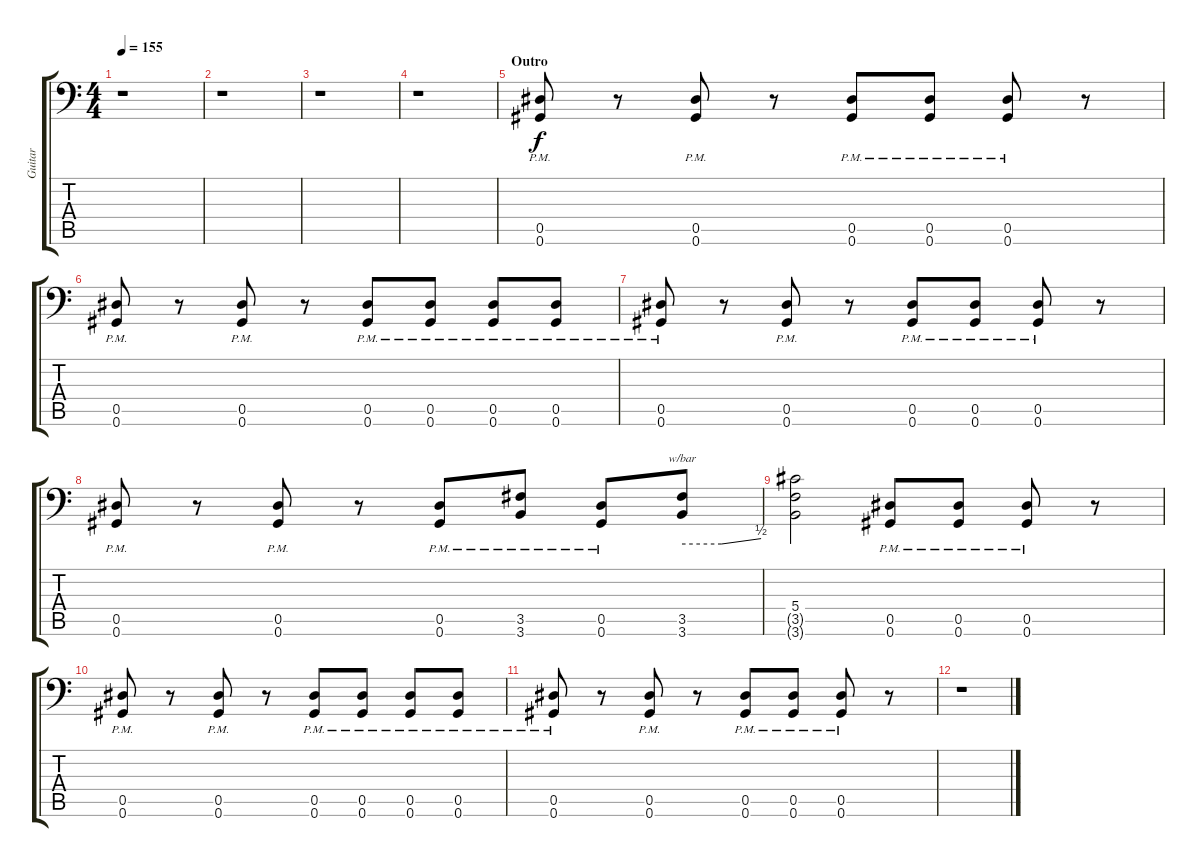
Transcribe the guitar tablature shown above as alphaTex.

\track ("Guitar" "Guitar") {instrument distortionguitar}
\staff {score tabs}
\tuning (Bb3 F3 Db3 Ab2 Eb2 Ab1) {hide}
\ts (4 4)
\tempo 155
\clef f4
\ks c
r.1{dy f} |
r.1 |
r.1 |
r.1 |
\section ("" "Outro")
(0.5{pm} 0.6{pm}).8 r.8 (0.5{pm} 0.6{pm}).8 r.8 (0.5{pm} 0.6{pm}).8 (0.5{pm} 0.6{pm}).8 (0.5{pm} 0.6{pm}).8 r.8 |
(0.5{pm} 0.6{pm}).8 r.8 (0.5{pm} 0.6{pm}).8 r.8 (0.5{pm} 0.6{pm}).8 (0.5{pm} 0.6{pm}).8 (0.5{pm} 0.6{pm}).8 (0.5{pm} 0.6{pm}).8 |
(0.5{pm} 0.6{pm}).8 r.8 (0.5{pm} 0.6{pm}).8 r.8 (0.5{pm} 0.6{pm}).8 (0.5{pm} 0.6{pm}).8 (0.5{pm} 0.6{pm}).8 r.8 |
(0.5{pm} 0.6{pm}).8 r.8 (0.5{pm} 0.6{pm}).8 r.8 (0.5{pm} 0.6{pm}).8 (3.5{pm} 3.6{pm}).8 (0.5{pm} 0.6{pm}).8 (3.5 3.6).8{tbe (custom default 0 0 30 0 60 2)} |
(5.4 3.5{t} 3.6{t}).2 (0.5{pm} 0.6{pm}).8 (0.5{pm} 0.6{pm}).8 (0.5{pm} 0.6{pm}).8 r.8 |
(0.5{pm} 0.6{pm}).8 r.8 (0.5{pm} 0.6{pm}).8 r.8 (0.5{pm} 0.6{pm}).8 (0.5{pm} 0.6{pm}).8 (0.5{pm} 0.6{pm}).8 (0.5{pm} 0.6{pm}).8 |
(0.5{pm} 0.6{pm}).8 r.8 (0.5{pm} 0.6{pm}).8 r.8 (0.5{pm} 0.6{pm}).8 (0.5{pm} 0.6{pm}).8 (0.5{pm} 0.6{pm}).8 r.8 |
r.1
